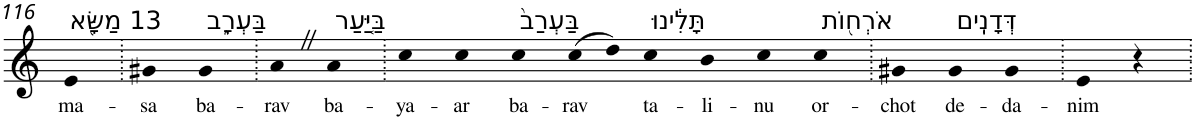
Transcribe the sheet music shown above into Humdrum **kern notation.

**kern	**text
*part1	*part1
*staff1	*staff1
*I"Piano	*
*I'Pno	*
!!LO:PB:g=z
*clefG2	*
*k[]	*
=116	=116
!LO:TX:a:t=13 מַשָּׂ֖א	!
!	!LO:LY:b
4e	ma-
=117.	=117.
!	!LO:LY:b
4g#X	-sa
!LO:TX:a:t=בַּעְרָ֑ב	!
!	!LO:LY:b
4g#	ba-
=118.	=118.
!	!LO:LY:b
4aZ	-rav
!LO:TX:a:t=בַּיַּ֤עַר	!
!	!LO:LY:b
4a	ba-
=119.	=119.
!	!LO:LY:b
4cc	-ya-
!	!LO:LY:b
4cc	-ar
!LO:TX:a:t=בַּעְרַב֙	!
!	!LO:LY:b
4cc	ba-
!	!LO:LY:b
(8cc	-rav
8dd)	.
!LO:TX:a:t=תָּלִ֔ינוּ	!
!	!LO:LY:b
4cc	ta-
!	!LO:LY:b
4b	-li-
!	!LO:LY:b
4cc	-nu
!LO:TX:a:t=אֹרְח֖וֹת	!
!	!LO:LY:b
4cc	or-
=120.	=120.
!	!LO:LY:b
4g#X	-chot
!LO:TX:a:t=דְּדָנִֽים	!
!	!LO:LY:b
4g#	de-
!	!LO:LY:b
4g#	-da-
=121.	=121.
!	!LO:LY:b
4e	-nim
4r	.
=.	=.
*-	*-
